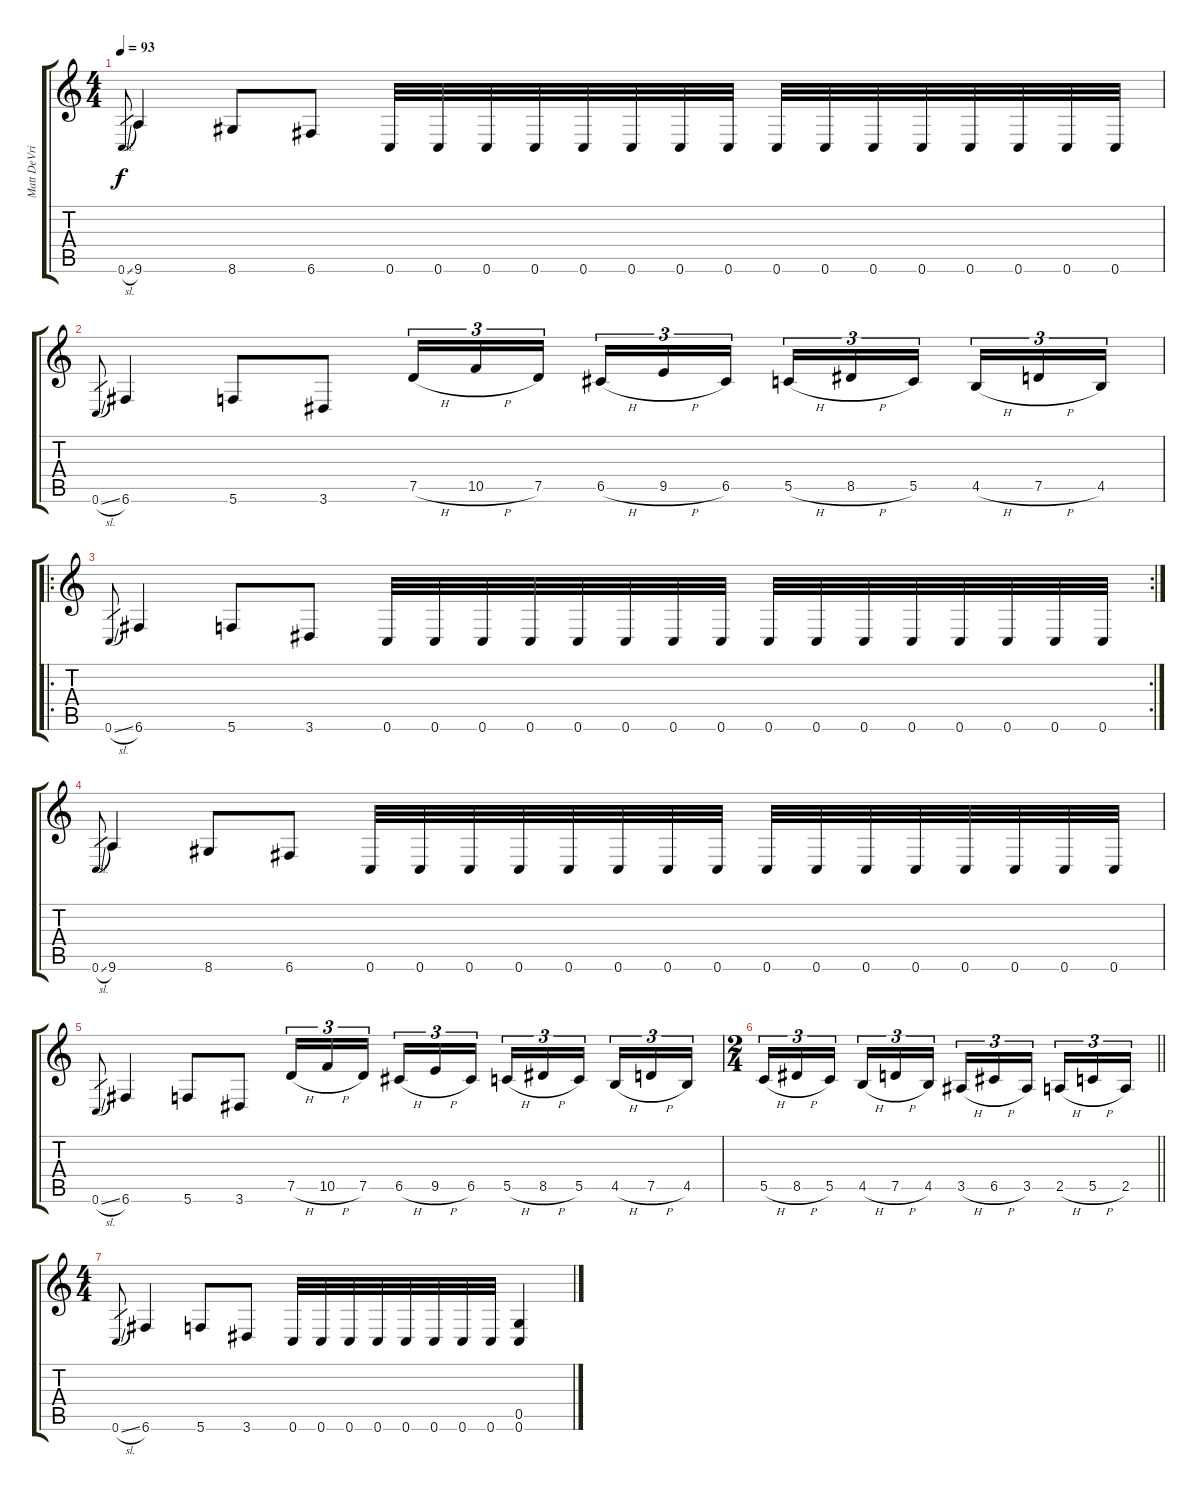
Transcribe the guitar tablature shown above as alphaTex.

\track ("Matt DeVries" "Matt DeVri") {instrument distortionguitar}
\staff {score tabs}
\tuning (D4 A3 F3 C3 G2 C2) {hide}
\ts (4 4)
\tempo 93
\clef g2
\ks c
0.6{sl}.8{gr dy f} 9.6.4 8.6.8 6.6.8 0.6.32 0.6.32 0.6.32 0.6.32 0.6.32 0.6.32 0.6.32 0.6.32 0.6.32 0.6.32 0.6.32 0.6.32 0.6.32 0.6.32 0.6.32 0.6.32 |
0.6{sl}.8{gr} 6.6.4 5.6.8 3.6.8 7.5{h}.16{tu (3 2)} 10.5{h}.16{tu (3 2)} 7.5.16{tu (3 2) beam splitsecondary} 6.5{h}.16{tu (3 2)} 9.5{h}.16{tu (3 2)} 6.5.16{tu (3 2)} 5.5{h}.16{tu (3 2)} 8.5{h}.16{tu (3 2)} 5.5.16{tu (3 2) beam splitsecondary} 4.5{h}.16{tu (3 2)} 7.5{h}.16{tu (3 2)} 4.5.16{tu (3 2)} |
\ro
\rc 2
0.6{sl}.8{gr} 6.6.4 5.6.8 3.6.8 0.6.32 0.6.32 0.6.32 0.6.32 0.6.32 0.6.32 0.6.32 0.6.32 0.6.32 0.6.32 0.6.32 0.6.32 0.6.32 0.6.32 0.6.32 0.6.32 |
0.6{sl}.8{gr} 9.6.4 8.6.8 6.6.8 0.6.32 0.6.32 0.6.32 0.6.32 0.6.32 0.6.32 0.6.32 0.6.32 0.6.32 0.6.32 0.6.32 0.6.32 0.6.32 0.6.32 0.6.32 0.6.32 |
0.6{sl}.8{gr} 6.6.4 5.6.8 3.6.8 7.5{h}.16{tu (3 2)} 10.5{h}.16{tu (3 2)} 7.5.16{tu (3 2) beam splitsecondary} 6.5{h}.16{tu (3 2)} 9.5{h}.16{tu (3 2)} 6.5.16{tu (3 2)} 5.5{h}.16{tu (3 2)} 8.5{h}.16{tu (3 2)} 5.5.16{tu (3 2) beam splitsecondary} 4.5{h}.16{tu (3 2)} 7.5{h}.16{tu (3 2)} 4.5.16{tu (3 2)} |
\ts (2 4)
\barLineRight lightlight
5.5{h}.16{tu (3 2)} 8.5{h}.16{tu (3 2)} 5.5.16{tu (3 2) beam splitsecondary} 4.5{h}.16{tu (3 2)} 7.5{h}.16{tu (3 2)} 4.5.16{tu (3 2)} 3.5{h}.16{tu (3 2)} 6.5{h}.16{tu (3 2)} 3.5.16{tu (3 2) beam splitsecondary} 2.5{h}.16{tu (3 2)} 5.5{h}.16{tu (3 2)} 2.5.16{tu (3 2)} |
\ts (4 4)
0.6{sl}.8{gr} 6.6.4 5.6.8 3.6.8 0.6.32 0.6.32 0.6.32 0.6.32 0.6.32 0.6.32 0.6.32 0.6.32 (0.5 0.6).4
